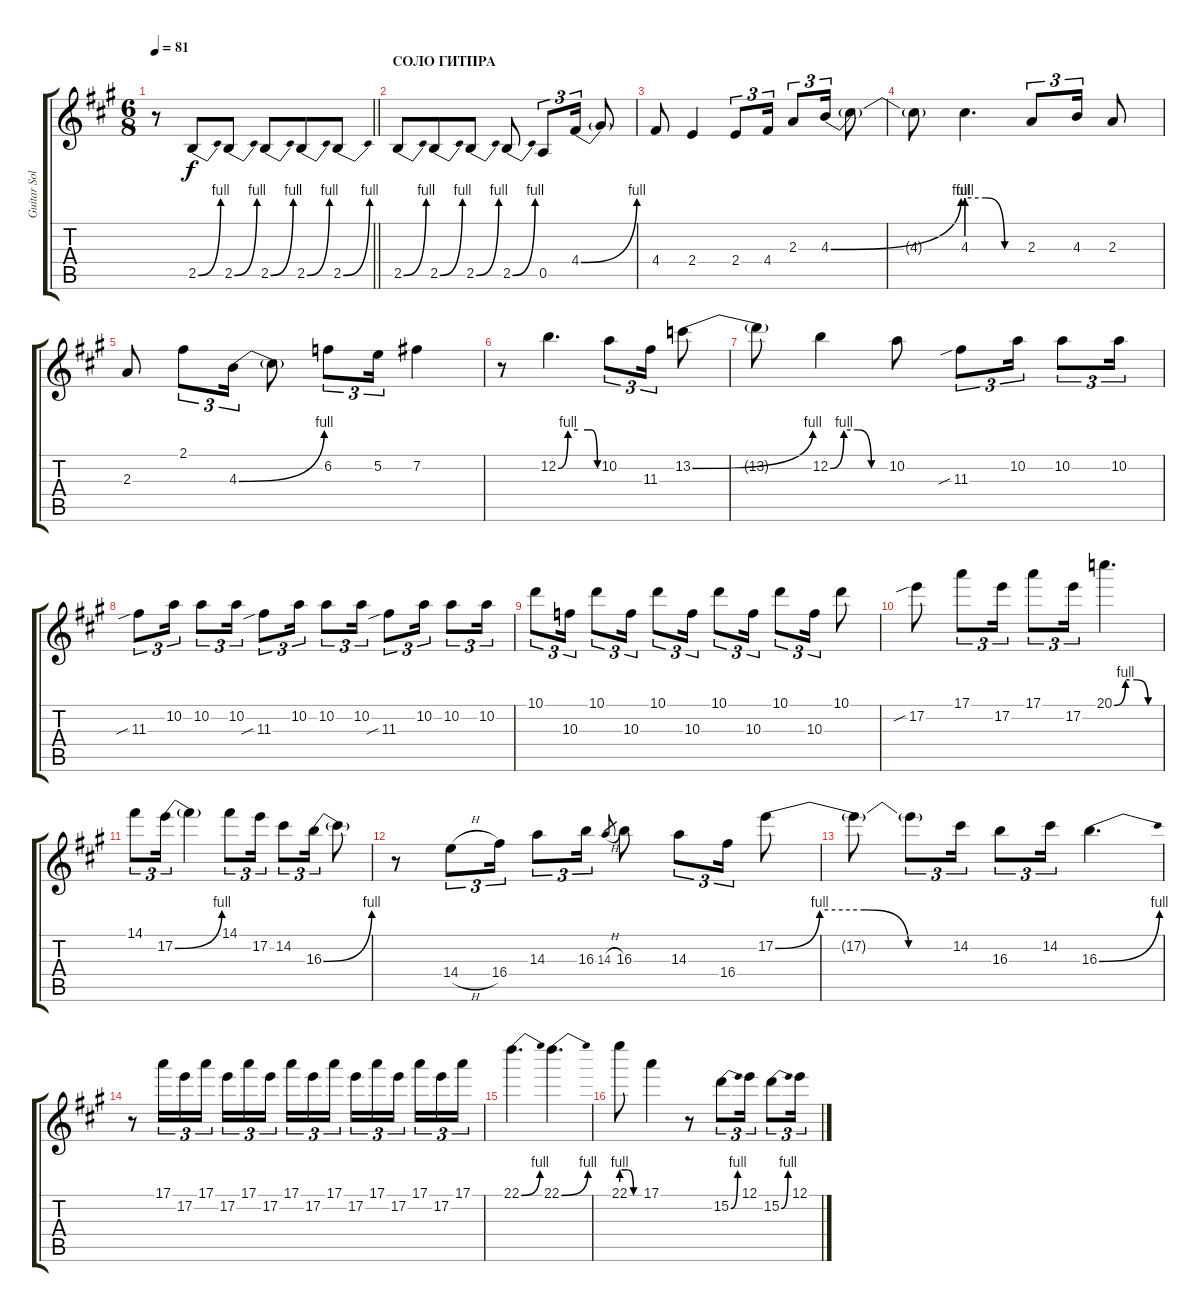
\track ("Guitar Solo" "Guitar Sol") {instrument distortionguitar}
\staff {score tabs}
\tuning (E4 B3 G3 D3 A2 E2) {hide}
\ts (6 8)
\tempo 81
\clef g2
\barLineRight lightlight
\ks a
r.8{dy f} 2.5{be (bend 0 0 60 4)}.8 2.5{be (bend 0 0 60 4)}.8 2.5{be (bend 0 0 60 4)}.8 2.5{be (bend 0 0 60 4)}.8 2.5{be (bend 0 0 60 4)}.8 |
\section ("" "СОЛО ГИТПРА")
2.5{be (bend 0 0 60 4)}.8 2.5{be (bend 0 0 60 4)}.8 2.5{be (bend 0 0 60 4)}.8 2.5{be (bend 0 0 60 4)}.8 0.5.8{tu (3 2)} 4.4{be (bend 0 0 60 4)}.16{tu (3 2)} 4.4{t}.8 |
4.4.8 2.4.4 2.4.8{tu (3 2)} 4.4.16{tu (3 2)} 2.3.8{tu (3 2)} 4.3{be (bend 0 0 60 4)}.16{tu (3 2)} 4.3{t}.8 |
4.3{t}.8 4.3{be (custom 0 4 20 4 40 0 60 0)}.4{d} 2.3.8{tu (3 2)} 4.3.16{tu (3 2)} 2.3.8 |
2.3.8 2.1.8{tu (3 2)} 4.3{be (bend 0 0 60 4)}.16{tu (3 2)} 4.3{t}.8 6.2.8{tu (3 2)} 5.2.16{tu (3 2)} 7.2.4 |
r.8 12.2{be (custom 0 0 15 4 30 4 45 4 50 4 60 0)}.4{d} 10.2.8{tu (3 2)} 11.3.16{tu (3 2)} 13.2{be (bend 0 0 60 4)}.8 |
13.2{t}.8 12.2{be (custom 0 0 15 4 30 4 45 0 60 0)}.4 10.2.8 11.3{sib}.8{tu (3 2)} 10.2.16{tu (3 2)} 10.2.8{tu (3 2)} 10.2.16{tu (3 2)} |
11.3{sib}.8{tu (3 2)} 10.2.16{tu (3 2)} 10.2.8{tu (3 2)} 10.2.16{tu (3 2)} 11.3{sib}.8{tu (3 2)} 10.2.16{tu (3 2)} 10.2.8{tu (3 2)} 10.2.16{tu (3 2)} 11.3{sib}.8{tu (3 2)} 10.2.16{tu (3 2)} 10.2.8{tu (3 2)} 10.2.16{tu (3 2)} |
10.1.8{tu (3 2)} 10.3.16{tu (3 2)} 10.1.8{tu (3 2)} 10.3.16{tu (3 2)} 10.1.8{tu (3 2)} 10.3.16{tu (3 2)} 10.1.8{tu (3 2)} 10.3.16{tu (3 2)} 10.1.8{tu (3 2)} 10.3.16{tu (3 2)} 10.1.8 |
17.2{sib}.8 17.1.8{tu (3 2)} 17.2.16{tu (3 2)} 17.1.8{tu (3 2)} 17.2.16{tu (3 2)} 20.1{be (custom 0 0 15 4 30 4 45 0 60 0)}.4{d} |
14.1.8{tu (3 2)} 17.2{be (bend 0 0 60 4)}.16{tu (3 2)} 17.2{t}.4 14.1.8{tu (3 2)} 17.2.16{tu (3 2)} 14.2.8{tu (3 2)} 16.3{be (bend 0 0 60 4)}.16{tu (3 2)} 16.3{t}.8 |
r.8 14.4{h}.8{tu (3 2)} 16.4.16{tu (3 2)} 14.3.8{tu (3 2)} 16.3.16{tu (3 2)} 14.3{h}.8{gr} 16.3.8 14.3.8{tu (3 2)} 16.4.16{tu (3 2)} 17.2{be (custom 0 0 15 4 30 4 45 0 60 0)}.8 |
17.2{t}.8 17.2{t}.8{tu (3 2)} 14.2.16{tu (3 2)} 16.3.8{tu (3 2)} 14.2.16{tu (3 2)} 16.3{be (bend 0 0 60 4)}.4{d} |
r.8 17.1.16{tu (3 2)} 17.2.16{tu (3 2)} 17.1.16{tu (3 2)} 17.2.16{tu (3 2)} 17.1.16{tu (3 2)} 17.2.16{tu (3 2)} 17.1.16{tu (3 2)} 17.2.16{tu (3 2)} 17.1.16{tu (3 2)} 17.2.16{tu (3 2)} 17.1.16{tu (3 2)} 17.2.16{tu (3 2)} 17.1.16{tu (3 2)} 17.2.16{tu (3 2)} 17.1.16{tu (3 2)} |
22.1{be (bend 0 0 60 4)}.4{d} 22.1{be (bend 0 0 60 4)}.4{d} |
22.1{be (custom 0 4 20 4 40 0 60 0)}.8 17.1.4 r.8 15.2{be (bend 0 0 60 4)}.8{tu (3 2)} 12.1.16{tu (3 2)} 15.2{be (bend 0 0 60 4)}.8{tu (3 2)} 12.1.16{tu (3 2)}
